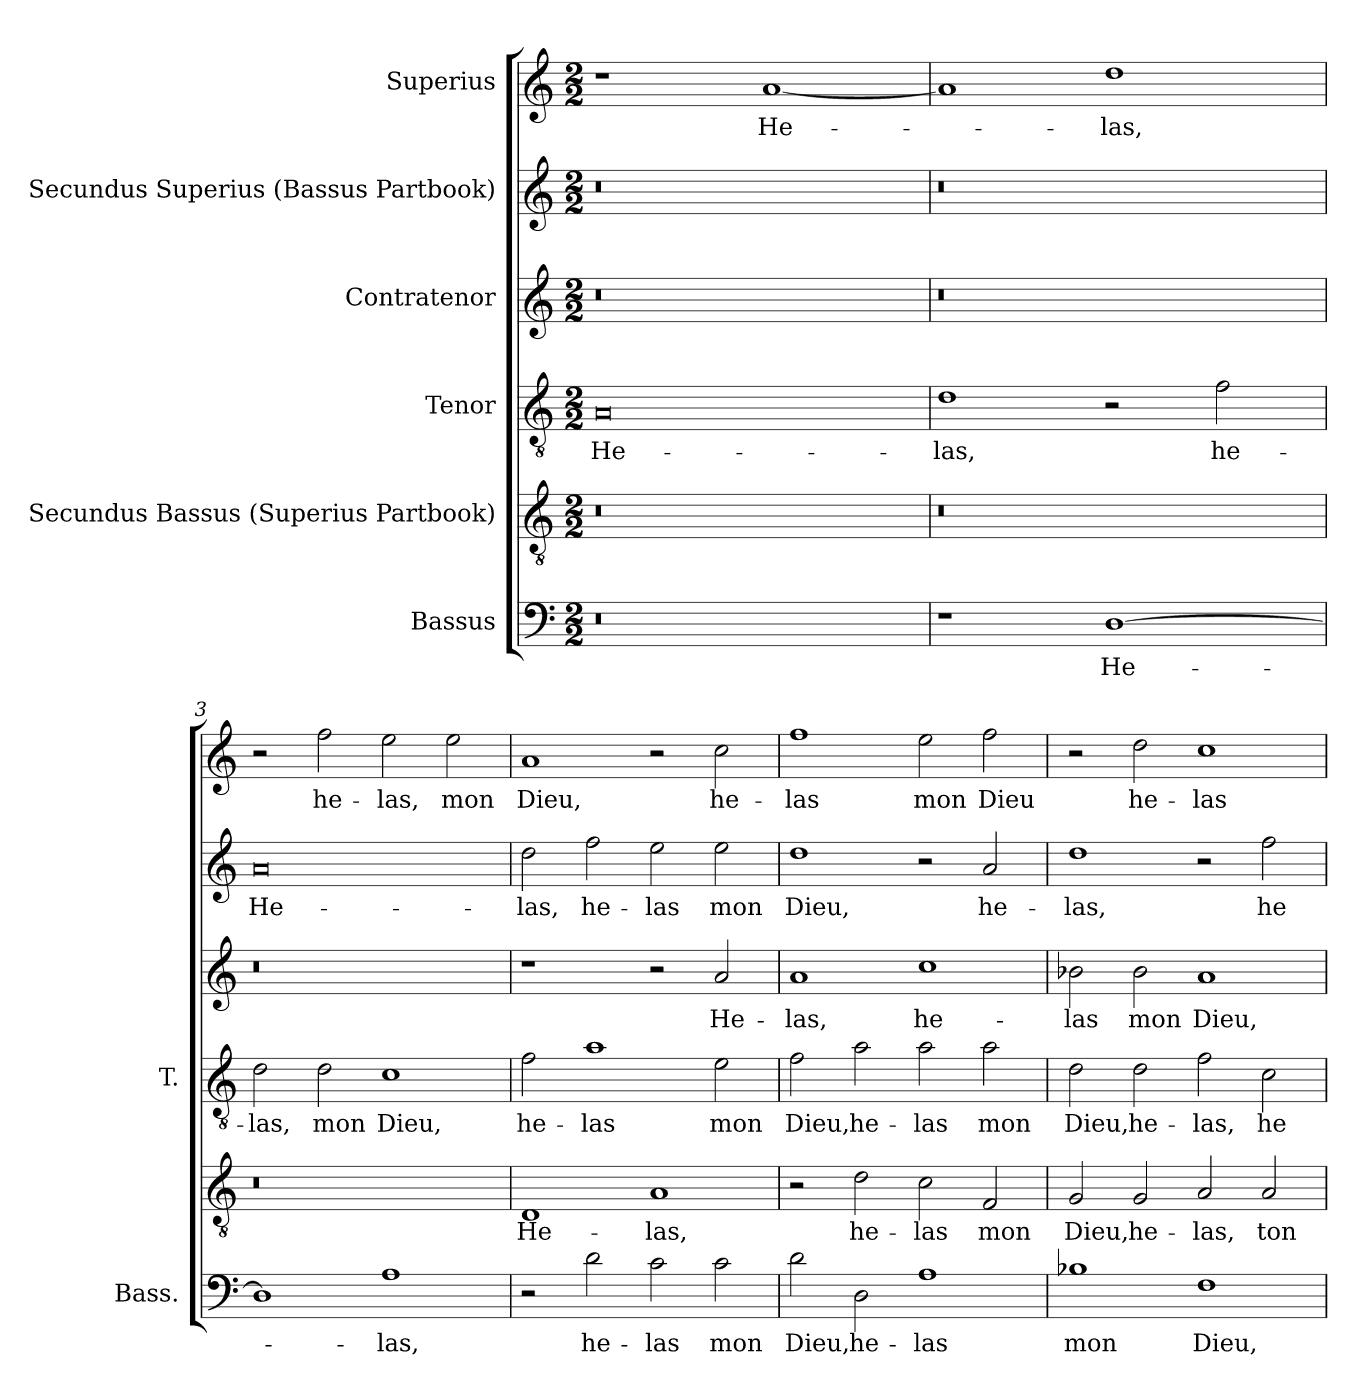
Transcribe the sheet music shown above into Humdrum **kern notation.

**kern	**text	**kern	**text	**kern	**text	**kern	**text	**kern	**text	**kern	**text
*part6	*part6	*part5	*part5	*part4	*part4	*part3	*part3	*part2	*part2	*part1	*part1
*staff6	*staff6	*staff5	*staff5	*staff4	*staff4	*staff3	*staff3	*staff2	*staff2	*staff1	*staff1
*I"Bassus	*	*I"Secundus Bassus (Superius Partbook)	*	*I"Tenor	*	*I"Contratenor	*	*I"Secundus Superius (Bassus Partbook)	*	*I"Superius	*
*I'Bass.	*	*	*	*I'T.	*	*	*	*	*	*	*
*clefF4	*	*clefGv2	*	*clefGv2	*	*clefG2	*	*clefG2	*	*clefG2	*
*	*	*ITrd7c12	*	*ITrd7c12	*	*	*	*	*	*	*
*k[]	*	*k[]	*	*k[]	*	*k[]	*	*k[]	*	*k[]	*
*C:	*	*C:	*	*C:	*	*C:	*	*C:	*	*C:	*
*M2/2	*	*M2/2	*	*M2/2	*	*M2/2	*	*M2/2	*	*M2/2	*
=1	=1	=1	=1	=1	=1	=1	=1	=1	=1	=1	=1
!LO:N:vis=0	!	!LO:N:vis=0	!	!	!	!LO:N:vis=0	!	!LO:N:vis=0	!	!	!
1r	.	1r	.	0AA/	He-	1r	.	1r	.	1r	.
1ryy	.	1ryy	.	.	.	1ryy	.	1ryy	.	[1a/	He-
=2	=2	=2	=2	=2	=2	=2	=2	=2	=2	=2	=2
!	!	!LO:N:vis=0	!	!	!	!LO:N:vis=0	!	!LO:N:vis=0	!	!	!
1r	.	1r	.	1D\	-las,	1r	.	1r	.	1a/]	.
[1D\	He-	1ryy	.	2r	.	1ryy	.	1ryy	.	1dd\	-las,
.	.	.	.	2F\	he-	.	.	.	.	.	.
=3	=3	=3	=3	=3	=3	=3	=3	=3	=3	=3	=3
!	!	!LO:N:vis=0	!	!	!	!LO:N:vis=0	!	!	!	!	!
1D\]	.	1r	.	2D\	-las,	1r	.	0a/	He-	2r	.
.	.	.	.	2D\	mon	.	.	.	.	2ff\	he-
1A\	-las,	1ryy	.	1C\	Dieu,	1ryy	.	.	.	2ee\	-las,
.	.	.	.	.	.	.	.	.	.	2ee\	mon
=4	=4	=4	=4	=4	=4	=4	=4	=4	=4	=4	=4
2r	.	1DD/	He-	2F\	he-	1r	.	2dd\	-las,	1a/	Dieu,
2d\	he-	.	.	1A\	-las	.	.	2ff\	he-	.	.
2c\	-las	1AA/	-las,	.	.	2r	.	2ee\	-las	2r	.
2c\	mon	.	.	2E\	mon	2a/	He-	2ee\	mon	2cc\	he-
!!LO:LB:g=z
=5	=5	=5	=5	=5	=5	=5	=5	=5	=5	=5	=5
2d\	Dieu,	2r	.	2F\	Dieu,	1a/	-las,	1dd\	Dieu,	1ff\	-las
2D\	he-	2D\	he-	2A\	he-	.	.	.	.	.	.
1A\	-las	2C\	-las	2A\	-las	1cc\	he-	2r	.	2ee\	mon
.	.	2FF/	mon	2A\	mon	.	.	2a/	he-	2ff\	Dieu
=6	=6	=6	=6	=6	=6	=6	=6	=6	=6	=6	=6
1B-X\	mon	2GG/	Dieu,	2D\	Dieu,	2b-X\	-las	1dd\	-las,	2r	.
.	.	2GG/	he-	2D\	he-	2b-\	mon	.	.	2dd\	he-
1F\	Dieu,	2AA/	-las,	2F\	-las,	1a/	Dieu,	2r	.	1cc\	-las
.	.	2AA/	ton	2C\	he-	.	.	2ff\	he-	.	.
=	=	=	=	=	=	=	=	=	=	=	=
*-	*-	*-	*-	*-	*-	*-	*-	*-	*-	*-	*-
